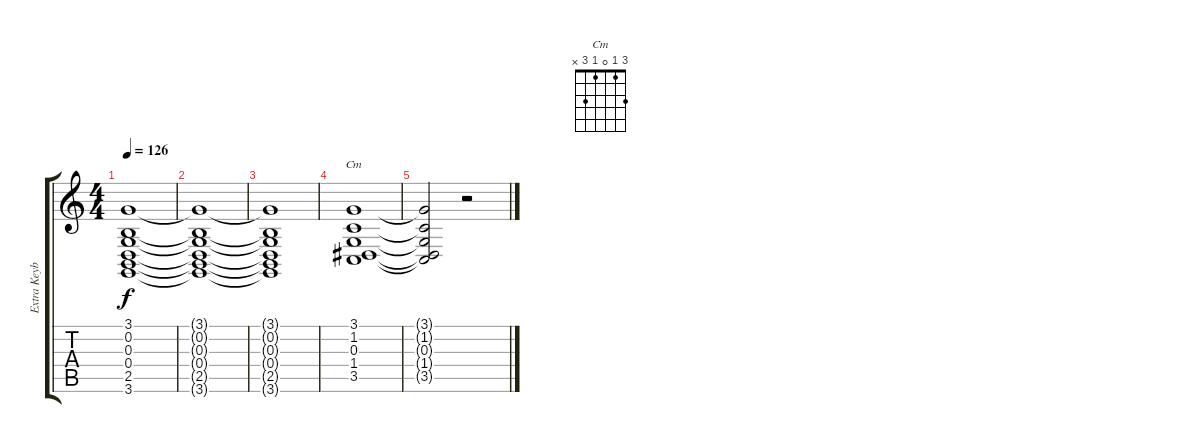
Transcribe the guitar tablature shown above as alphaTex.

\track ("Extra Keyboard" "Extra Keyb") {instrument tremolostrings}
\staff {score tabs}
\tuning (E4 B3 G3 D3 A2 E2) {hide}
\chord ("Cm" 3 1 0 1 3 x)
\ts (4 4)
\tempo 126
\clef g2
\ks c
(3.1 0.2 0.3 0.4 2.5 3.6).1{dy f} |
(3.1{t} 0.2{t} 0.3{t} 0.4{t} 2.5{t} 3.6{t}).1 |
(3.1{t} 0.2{t} 0.3{t} 0.4{t} 2.5{t} 3.6{t}).1 |
(3.1 1.2 0.3 1.4 3.5).1{ch "Cm" volume 0} |
(3.1{t} 1.2{t} 0.3{t} 1.4{t} 3.5{t}).2 r.2
